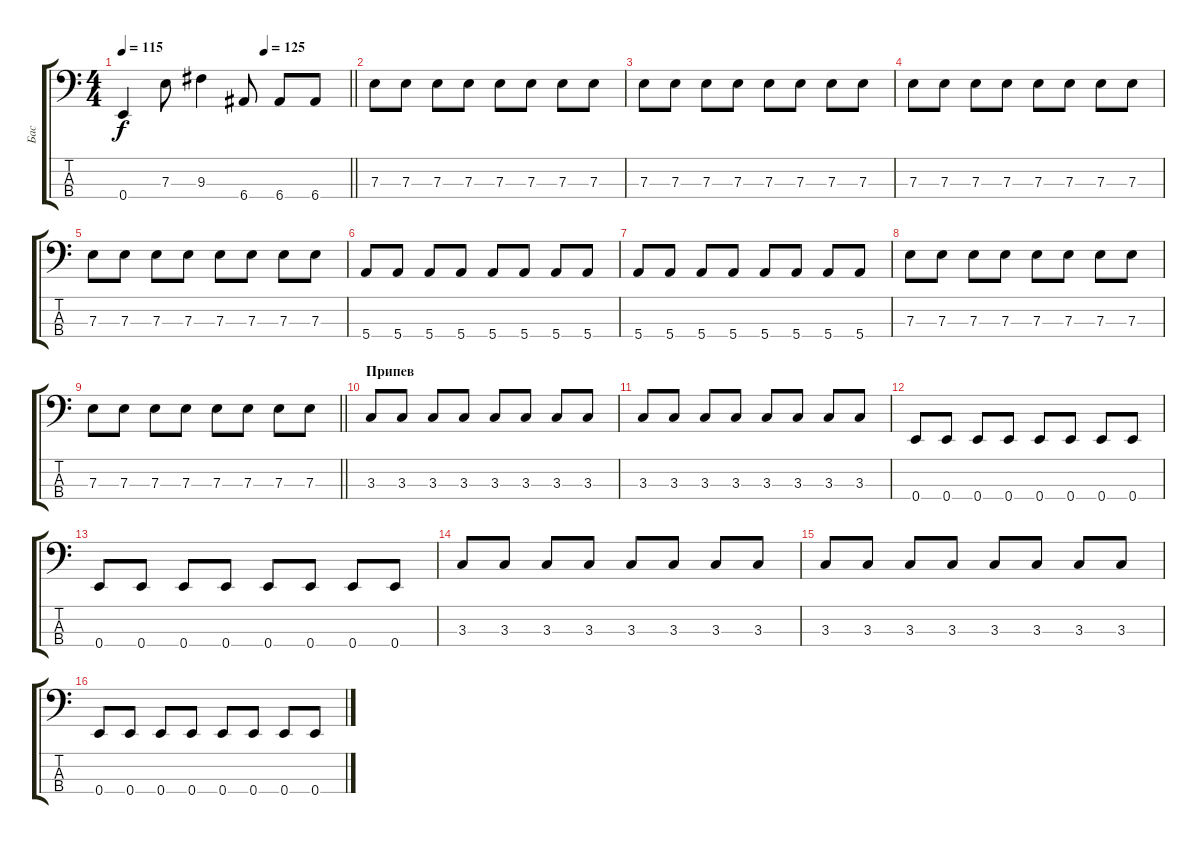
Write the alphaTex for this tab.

\track ("Бас" "Бас") {instrument electricbassfinger}
\staff {score tabs}
\tuning (G2 D2 A1 E1) {hide}
\ts (4 4)
\tempo 115
\tempo (125 0.625)
\clef f4
\barLineRight lightlight
\ks c
0.4.4{dy f} 7.3.8 9.3.4 6.4.8 6.4.8 6.4.8 |
7.3.8 7.3.8 7.3.8 7.3.8 7.3.8 7.3.8 7.3.8 7.3.8 |
7.3.8 7.3.8 7.3.8 7.3.8 7.3.8 7.3.8 7.3.8 7.3.8 |
7.3.8 7.3.8 7.3.8 7.3.8 7.3.8 7.3.8 7.3.8 7.3.8 |
7.3.8 7.3.8 7.3.8 7.3.8 7.3.8 7.3.8 7.3.8 7.3.8 |
5.4.8 5.4.8 5.4.8 5.4.8 5.4.8 5.4.8 5.4.8 5.4.8 |
5.4.8 5.4.8 5.4.8 5.4.8 5.4.8 5.4.8 5.4.8 5.4.8 |
7.3.8 7.3.8 7.3.8 7.3.8 7.3.8 7.3.8 7.3.8 7.3.8 |
\barLineRight lightlight
7.3.8 7.3.8 7.3.8 7.3.8 7.3.8 7.3.8 7.3.8 7.3.8 |
\section ("" "Припев")
3.3.8 3.3.8 3.3.8 3.3.8 3.3.8 3.3.8 3.3.8 3.3.8 |
3.3.8 3.3.8 3.3.8 3.3.8 3.3.8 3.3.8 3.3.8 3.3.8 |
0.4.8 0.4.8 0.4.8 0.4.8 0.4.8 0.4.8 0.4.8 0.4.8 |
0.4.8 0.4.8 0.4.8 0.4.8 0.4.8 0.4.8 0.4.8 0.4.8 |
3.3.8 3.3.8 3.3.8 3.3.8 3.3.8 3.3.8 3.3.8 3.3.8 |
3.3.8 3.3.8 3.3.8 3.3.8 3.3.8 3.3.8 3.3.8 3.3.8 |
0.4.8 0.4.8 0.4.8 0.4.8 0.4.8 0.4.8 0.4.8 0.4.8
